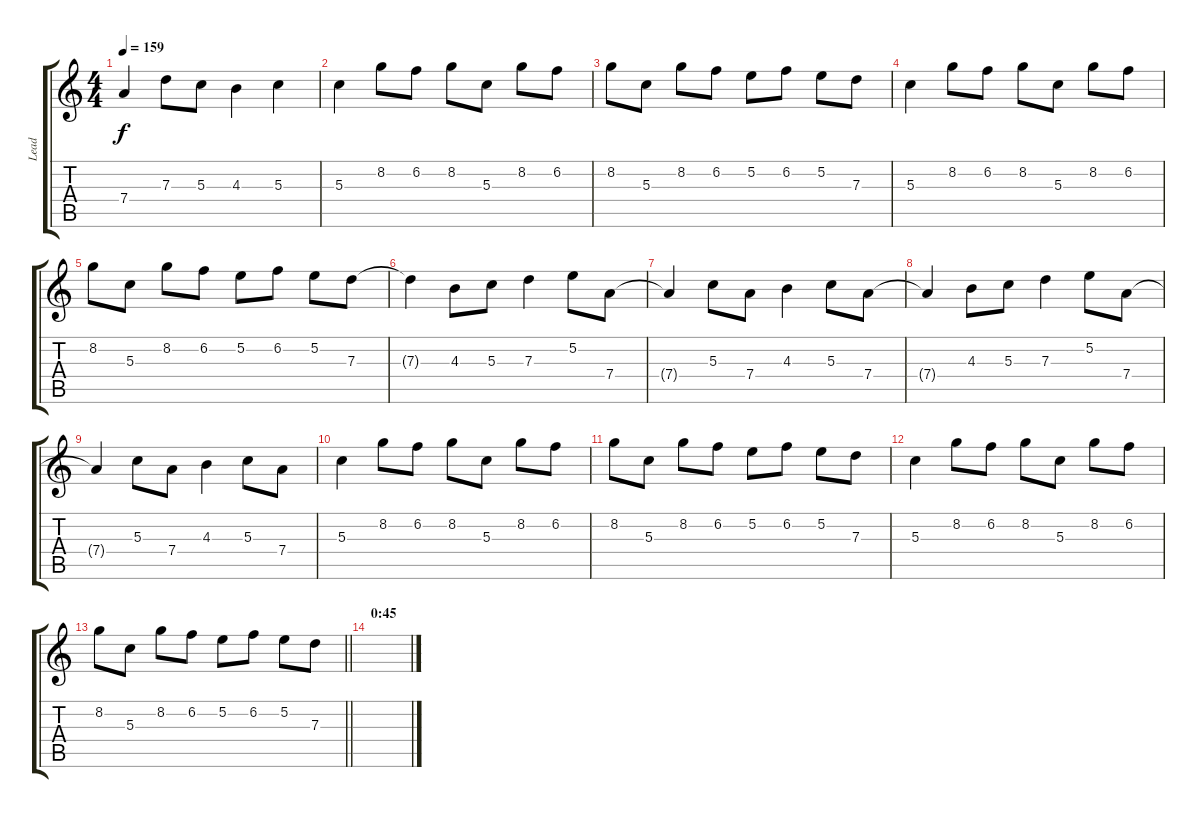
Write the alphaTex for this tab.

\track ("Lead" "Lead") {instrument electricguitarclean}
\staff {score tabs}
\tuning (E4 B3 G3 D3 A2 E2) {hide}
\ts (4 4)
\tempo 159
\clef g2
\ks c
7.4{t}.4{dy f} 7.3.8 5.3.8 4.3.4 5.3.4 |
5.3.4 8.2.8 6.2.8 8.2.8 5.3.8 8.2.8 6.2.8 |
8.2.8 5.3.8 8.2.8 6.2.8 5.2.8 6.2.8 5.2.8 7.3.8 |
5.3.4 8.2.8 6.2.8 8.2.8 5.3.8 8.2.8 6.2.8 |
8.2.8 5.3.8 8.2.8 6.2.8 5.2.8 6.2.8 5.2.8 7.3.8 |
7.3{t}.4 4.3.8 5.3.8 7.3.4 5.2.8 7.4.8 |
7.4{t}.4 5.3.8 7.4.8 4.3.4 5.3.8 7.4.8 |
7.4{t}.4 4.3.8 5.3.8 7.3.4 5.2.8 7.4.8 |
7.4{t}.4 5.3.8 7.4.8 4.3.4 5.3.8 7.4.8 |
5.3.4 8.2.8 6.2.8 8.2.8 5.3.8 8.2.8 6.2.8 |
8.2.8 5.3.8 8.2.8 6.2.8 5.2.8 6.2.8 5.2.8 7.3.8 |
5.3.4 8.2.8 6.2.8 8.2.8 5.3.8 8.2.8 6.2.8 |
\barLineRight lightlight
8.2.8 5.3.8 8.2.8 6.2.8 5.2.8 6.2.8 5.2.8 7.3.8 |
\section ("" "0:45")
